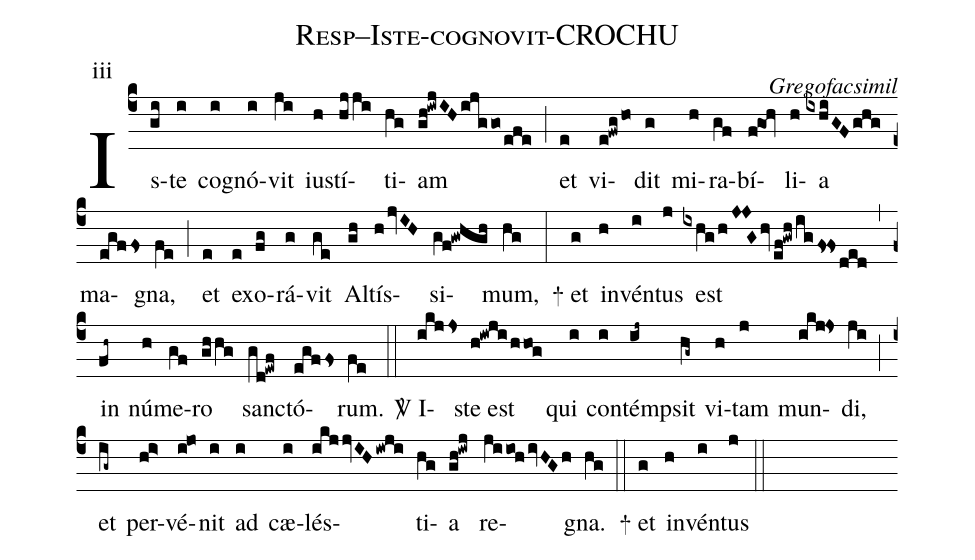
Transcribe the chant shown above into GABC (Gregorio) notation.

name: Resp--Iste-cognovit-CROCHU;
commentary: Gregofacsimil;
annotation: iii;
%%
(c4) Is(gi)te(i) co(i)gnó(i)vit(ji) iu(h)stí(hjji)ti(hg)am(gh!iwjIHijggo/efe) (;) et(e) vi(e!fwg/ho)dit(g) mi(h)ra(gf)bí(f!goh)li(h)a(ixhiGFghg) ma(egffs)gna,(fe) (;) et(e) ex(e)o(fg)rá(g)vit(ge) Al(gh)tís(h/jvIH)si(gf!gwhgh)mum,(hg) (:) + et(g) in(h)vén(i)tus(j) est(ixhg/hJ!JGhvef!gwh/igfs!fsded) (,) in(fh~) nú(h)me(gf)ro(ghhg) san(gd!ewf)ctó(egffs)rum.(fe) (::)
<sp>V/</sp> I(ikjjs)ste est(h!iwjihhog/////) qui(i) con(i)tém(ij~)psit(hg~) vi(h)tam(j) mun(ikj!js)di,(ji) (;) et(ig~) per(hi>)vé(i!jo)nit(i) ad(i) cæ(i)lés(ikjjvIHiwji)ti(hg)a(gh!iwj) re(jiiohivHGh)gna.(hg) (::) + et(g) in(h)vén(i)tus(j) (::)
